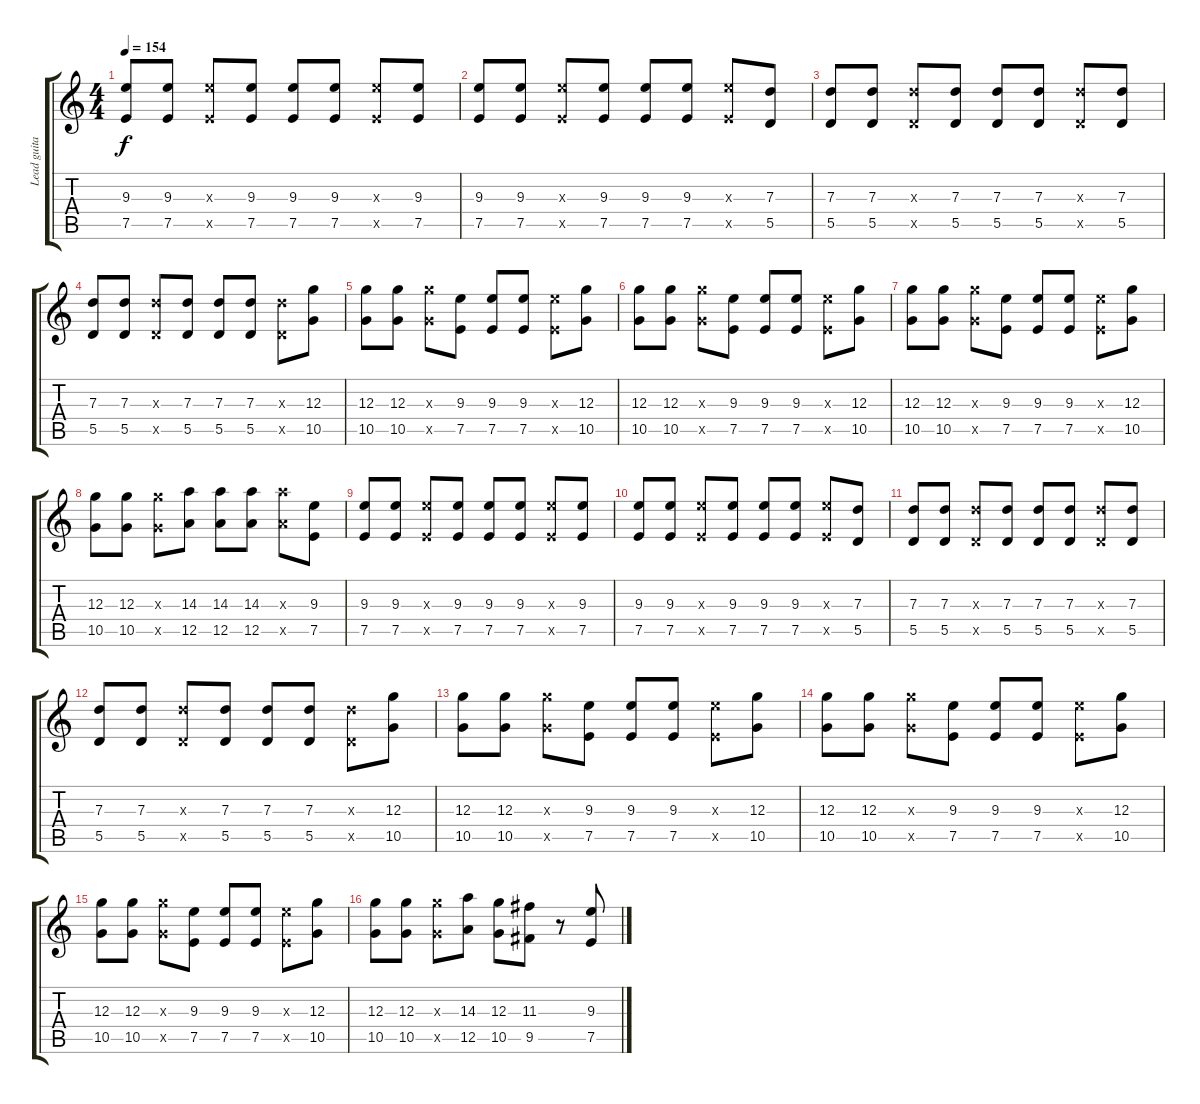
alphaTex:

\track ("Lead guitar" "Lead guita") {instrument distortionguitar}
\staff {score tabs}
\tuning (E4 B3 G3 D3 A2 E2) {hide}
\ts (4 4)
\tempo 154
\clef g2
\ks c
(9.3 7.5).8{dy f} (9.3 7.5).8 (9.3{x} 7.5{x}).8 (9.3 7.5).8 (9.3 7.5).8 (9.3 7.5).8 (9.3{x} 7.5{x}).8 (9.3 7.5).8 |
(9.3 7.5).8 (9.3 7.5).8 (9.3{x} 7.5{x}).8 (9.3 7.5).8 (9.3 7.5).8 (9.3 7.5).8 (9.3{x} 7.5{x}).8 (7.3 5.5).8 |
(7.3 5.5).8 (7.3 5.5).8 (7.3{x} 5.5{x}).8 (7.3 5.5).8 (7.3 5.5).8 (7.3 5.5).8 (7.3{x} 5.5{x}).8 (7.3 5.5).8 |
(7.3 5.5).8 (7.3 5.5).8 (7.3{x} 5.5{x}).8 (7.3 5.5).8 (7.3 5.5).8 (7.3 5.5).8 (7.3{x} 5.5{x}).8 (12.3 10.5).8 |
(12.3 10.5).8 (12.3 10.5).8 (12.3{x} 10.5{x}).8 (9.3 7.5).8 (9.3 7.5).8 (9.3 7.5).8 (9.3{x} 7.5{x}).8 (12.3 10.5).8 |
(12.3 10.5).8 (12.3 10.5).8 (12.3{x} 10.5{x}).8 (9.3 7.5).8 (9.3 7.5).8 (9.3 7.5).8 (9.3{x} 7.5{x}).8 (12.3 10.5).8 |
(12.3 10.5).8 (12.3 10.5).8 (12.3{x} 10.5{x}).8 (9.3 7.5).8 (9.3 7.5).8 (9.3 7.5).8 (9.3{x} 7.5{x}).8 (12.3 10.5).8 |
(12.3 10.5).8 (12.3 10.5).8 (12.3{x} 10.5{x}).8 (14.3 12.5).8 (14.3 12.5).8 (14.3 12.5).8 (14.3{x} 12.5{x}).8 (9.3 7.5).8 |
(9.3 7.5).8 (9.3 7.5).8 (9.3{x} 7.5{x}).8 (9.3 7.5).8 (9.3 7.5).8 (9.3 7.5).8 (9.3{x} 7.5{x}).8 (9.3 7.5).8 |
(9.3 7.5).8 (9.3 7.5).8 (9.3{x} 7.5{x}).8 (9.3 7.5).8 (9.3 7.5).8 (9.3 7.5).8 (9.3{x} 7.5{x}).8 (7.3 5.5).8 |
(7.3 5.5).8 (7.3 5.5).8 (7.3{x} 5.5{x}).8 (7.3 5.5).8 (7.3 5.5).8 (7.3 5.5).8 (7.3{x} 5.5{x}).8 (7.3 5.5).8 |
(7.3 5.5).8 (7.3 5.5).8 (7.3{x} 5.5{x}).8 (7.3 5.5).8 (7.3 5.5).8 (7.3 5.5).8 (7.3{x} 5.5{x}).8 (12.3 10.5).8 |
(12.3 10.5).8 (12.3 10.5).8 (12.3{x} 10.5{x}).8 (9.3 7.5).8 (9.3 7.5).8 (9.3 7.5).8 (9.3{x} 7.5{x}).8 (12.3 10.5).8 |
(12.3 10.5).8 (12.3 10.5).8 (12.3{x} 10.5{x}).8 (9.3 7.5).8 (9.3 7.5).8 (9.3 7.5).8 (9.3{x} 7.5{x}).8 (12.3 10.5).8 |
(12.3 10.5).8 (12.3 10.5).8 (12.3{x} 10.5{x}).8 (9.3 7.5).8 (9.3 7.5).8 (9.3 7.5).8 (9.3{x} 7.5{x}).8 (12.3 10.5).8 |
(12.3 10.5).8 (12.3 10.5).8 (12.3{x} 10.5{x}).8 (14.3 12.5).8 (12.3 10.5).8 (11.3 9.5).8 r.8 (9.3 7.5).8
